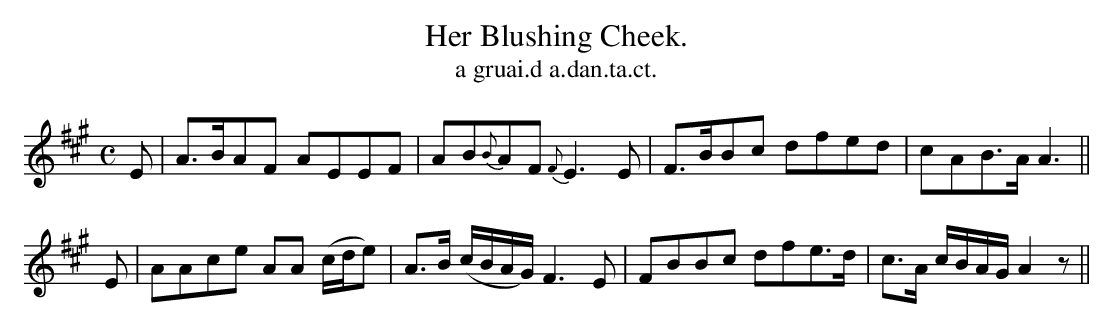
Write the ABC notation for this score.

X:1
T:Her Blushing Cheek.
T:a gruai.d a.dan.ta.ct.
M:C
L:1/8
K:A
E|A>BAF AEEF|AB{B}AF {F}E3 E|F>BBc dfed|cAB>A A3||
E|AAce AA (c/d/e)|A>B (c/B/A/G/) F3E|FBBc dfe>d|c>A c/B/A/G/ A2 z||
